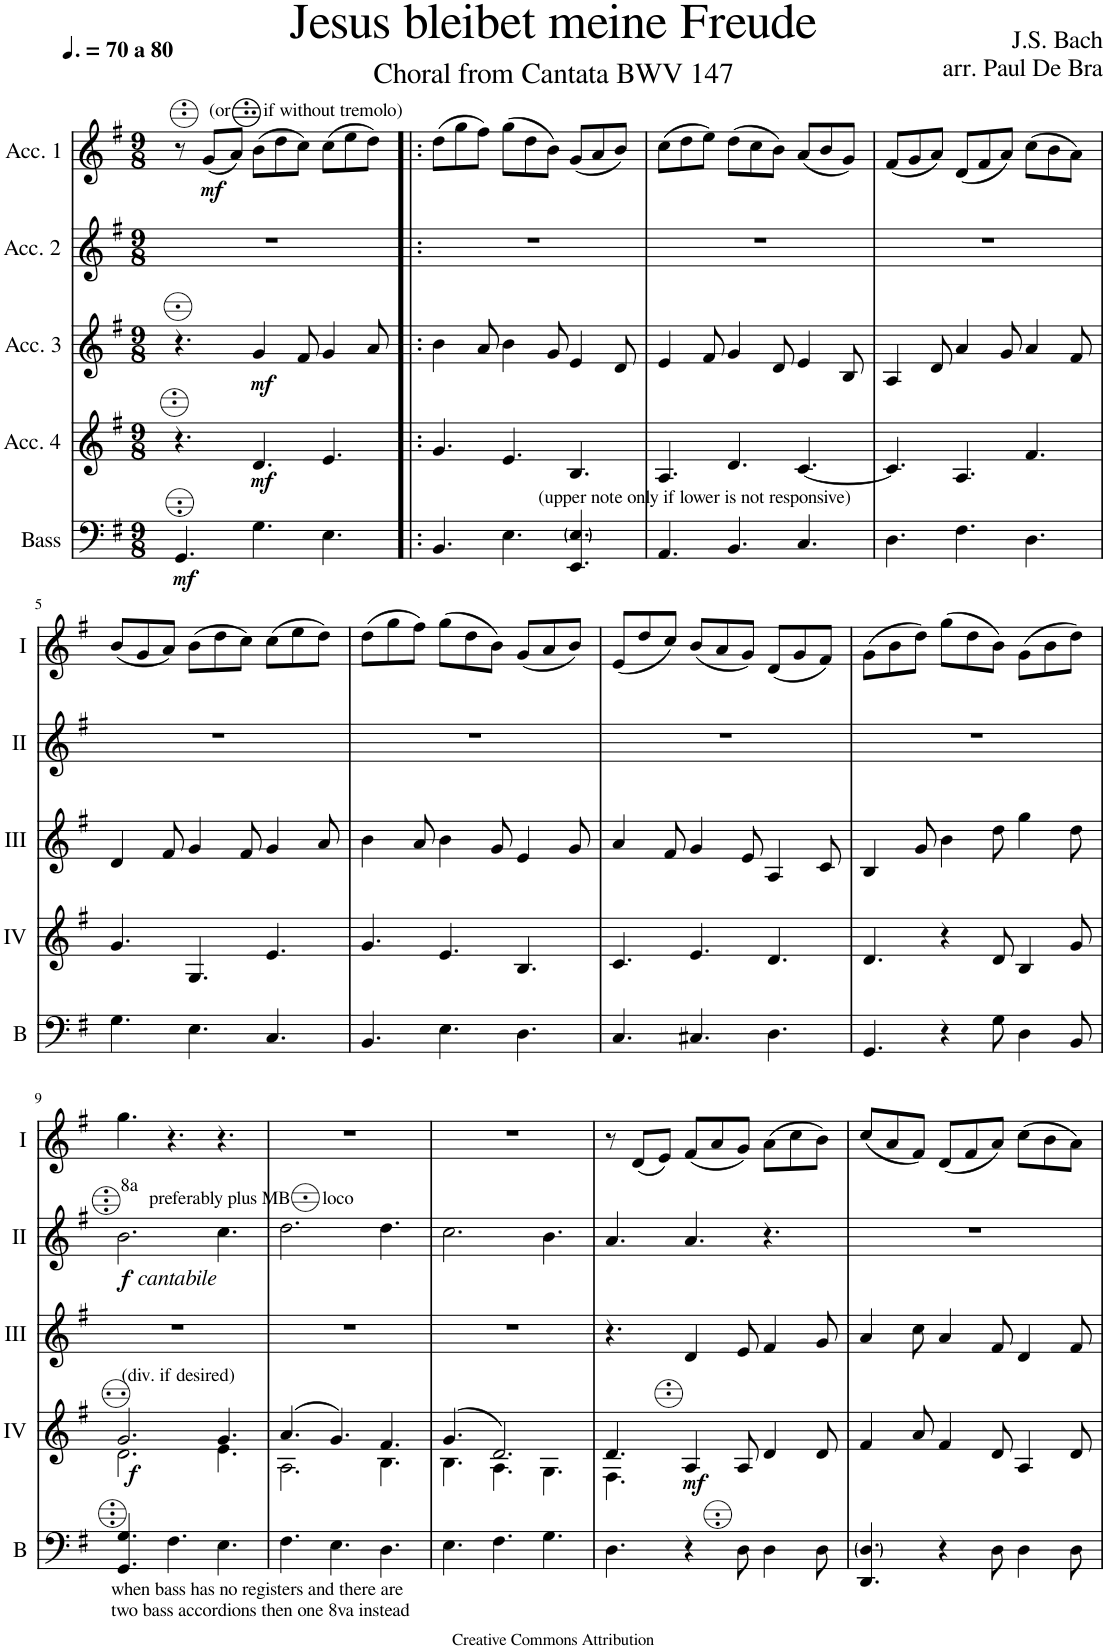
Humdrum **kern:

**kern	**dynam	**kern	**dynam	**kern	**dynam	**kern	**dynam	**kern	**dynam
*part5	*part5	*part4	*part4	*part3	*part3	*part2	*part2	*part1	*part1
*staff5	*staff5	*staff4	*staff4	*staff3	*staff3	*staff2	*staff2	*staff1	*staff1
*I"Bass	*	*I"Acc. 4	*	*I"Acc. 3	*	*I"Acc. 2	*	*I"Acc. 1	*
*I'B	*	*	*	*	*	*	*	*	*
*clefF4	*	*clefG2	*	*clefG2	*	*clefG2	*	*clefG2	*
*Trd7c12	*	*	*	*	*	*	*	*	*
*k[f#]	*	*k[f#]	*	*k[f#]	*	*k[f#]	*	*k[f#]	*
*M9/8	*	*M9/8	*	*M9/8	*	*M9/8	*	*M9/8	*
*MM105	*	*MM105	*	*MM105	*	*MM105	*	*MM105	*
=1	=1	=1	=1	=1	=1	=1	=1	=1	=1
!	!	!	!	!	!	!	!	!LO:TX:a:B:t=a 80	!
!	!LO:DY:b	!	!	!	!	!	!	!	!
4.GG/	mf	4.r	.	4.r	.	8%9r	.	8r	.
!	!	!	!	!	!	!	!	!LO:TX:a:t=(or       if without tremolo)	!
!	!	!	!	!	!	!	!	!	!LO:DY:b
.	.	.	.	.	.	.	.	(8g/L	mf
.	.	.	.	.	.	.	.	8a/J)	.
!	!	!	!LO:DY:b	!	!LO:DY:b	!	!	!	!
4.G\	.	4.d/	mf	4g/	mf	.	.	(8b\L	.
.	.	.	.	.	.	.	.	8dd\	.
.	.	.	.	8f#/	.	.	.	8cc\J)	.
4.E\	.	4.e/	.	4g/	.	.	.	(8cc\L	.
.	.	.	.	.	.	.	.	8ee\	.
.	.	.	.	8a/	.	.	.	8dd\J)	.
=2!|:	=2!|:	=2!|:	=2!|:	=2!|:	=2!|:	=2!|:	=2!|:	=2!|:	=2!|:
4.BB/	.	4.g/	.	4b\	.	8%9r	.	(8dd\L	.
.	.	.	.	.	.	.	.	8gg\	.
.	.	.	.	8a/	.	.	.	8ff#\J)	.
4.E\	.	4.e/	.	4b\	.	.	.	(8gg\L	.
.	.	.	.	.	.	.	.	8dd\	.
.	.	.	.	8g/	.	.	.	8b\J)	.
!LO:TX:a:t=(upper note only if lower is not responsive)	!	!	!	!	!	!	!	!	!
4.EE/ 4.E/	.	4.B/	.	4e/	.	.	.	(8g/L	.
.	.	.	.	.	.	.	.	8a/	.
.	.	.	.	8d/	.	.	.	8b/J)	.
=3	=3	=3	=3	=3	=3	=3	=3	=3	=3
4.AA/	.	4.A/	.	4e/	.	8%9r	.	(8cc\L	.
.	.	.	.	.	.	.	.	8dd\	.
.	.	.	.	8f#/	.	.	.	8ee\J)	.
4.BB/	.	4.d/	.	4g/	.	.	.	(8dd\L	.
.	.	.	.	.	.	.	.	8cc\	.
.	.	.	.	8d/	.	.	.	8b\J)	.
4.C/	.	[4.c/	.	4e/	.	.	.	(8a/L	.
.	.	.	.	.	.	.	.	8b/	.
.	.	.	.	8B/	.	.	.	8g/J)	.
=4	=4	=4	=4	=4	=4	=4	=4	=4	=4
4.D\	.	4.c/]	.	4A/	.	8%9r	.	(8f#/L	.
.	.	.	.	.	.	.	.	8g/	.
.	.	.	.	8d/	.	.	.	8a/J)	.
4.F#\	.	4.A/	.	4a/	.	.	.	(8d/L	.
.	.	.	.	.	.	.	.	8f#/	.
.	.	.	.	8g/	.	.	.	8a/J)	.
4.D\	.	4.f#/	.	4a/	.	.	.	(8cc\L	.
.	.	.	.	.	.	.	.	8b\	.
.	.	.	.	8f#/	.	.	.	8a\J)	.
!!LO:LB:g=z
=5	=5	=5	=5	=5	=5	=5	=5	=5	=5
4.G\	.	4.g/	.	4d/	.	8%9r	.	(8b/L	.
.	.	.	.	.	.	.	.	8g/	.
.	.	.	.	8f#/	.	.	.	8a/J)	.
4.E\	.	4.G/	.	4g/	.	.	.	(8b\L	.
.	.	.	.	.	.	.	.	8dd\	.
.	.	.	.	8f#/	.	.	.	8cc\J)	.
4.C/	.	4.e/	.	4g/	.	.	.	(8cc\L	.
.	.	.	.	.	.	.	.	8ee\	.
.	.	.	.	8a/	.	.	.	8dd\J)	.
=6	=6	=6	=6	=6	=6	=6	=6	=6	=6
4.BB/	.	4.g/	.	4b\	.	8%9r	.	(8dd\L	.
.	.	.	.	.	.	.	.	8gg\	.
.	.	.	.	8a/	.	.	.	8ff#\J)	.
4.E\	.	4.e/	.	4b\	.	.	.	(8gg\L	.
.	.	.	.	.	.	.	.	8dd\	.
.	.	.	.	8g/	.	.	.	8b\J)	.
4.D\	.	4.B/	.	4e/	.	.	.	(8g/L	.
.	.	.	.	.	.	.	.	8a/	.
.	.	.	.	8g/	.	.	.	8b/J)	.
=7	=7	=7	=7	=7	=7	=7	=7	=7	=7
4.C/	.	4.c/	.	4a/	.	8%9r	.	(8e/L	.
.	.	.	.	.	.	.	.	8dd/	.
.	.	.	.	8f#/	.	.	.	8cc/J)	.
4.C#X/	.	4.e/	.	4g/	.	.	.	(8b/L	.
.	.	.	.	.	.	.	.	8a/	.
.	.	.	.	8e/	.	.	.	8g/J)	.
4.D\	.	4.d/	.	4A/	.	.	.	(8d/L	.
.	.	.	.	.	.	.	.	8g/	.
.	.	.	.	8c/	.	.	.	8f#/J)	.
=8	=8	=8	=8	=8	=8	=8	=8	=8	=8
4.GG/	.	4.d/	.	4B/	.	8%9r	.	(8g\L	.
.	.	.	.	.	.	.	.	8b\	.
.	.	.	.	8g/	.	.	.	8dd\J)	.
4r	.	4r	.	4b\	.	.	.	(8gg\L	.
.	.	.	.	.	.	.	.	8dd\	.
8G\	.	8d/	.	8dd\	.	.	.	8b\J)	.
4D\	.	4B/	.	4gg\	.	.	.	(8g\L	.
.	.	.	.	.	.	.	.	8b\	.
8BB/	.	8g/	.	8dd\	.	.	.	8dd\J)	.
!!LO:LB:g=z
=9	=9	=9	=9	=9	=9	=9	=9	=9	=9
*	*	*^	*	*	*	*	*	*	*
!	!	!	!	!	!	!	!LO:TX:b:i:t=cantabile	!	!	!
!	!	!	!	!	!	!	!LO:TX:a:t=8a	!	!	!
!	!	!	!	!	!	!	!LO:TX:a:t=preferably plus MB       loco	!	!	!
!	!	!LO:TX:a:t=(div. if desired)	!	!	!	!	!	!	!	!
!LO:TX:b:t=when bass has no registers and there are	!	!	!	!	!	!	!	!	!	!
!LO:TX:b:t=two bass accordions then one 8va instead	!	!	!	!	!	!	!	!	!	!
!	!	!	!	!LO:DY:b	!	!	!	!LO:DY:b	!	!
4.GG/ 4.G/	.	2.g/	2.d\	f	8%9r	.	2.b\	f	4.gg\	.
4.F#\	.	.	.	.	.	.	.	.	4.r	.
4.E\	.	4.g/	4.e\	.	.	.	4.cc\	.	4.r	.
=10	=10	=10	=10	=10	=10	=10	=10	=10	=10	=10
4.F#\	.	(4.a/	2.A\	.	8%9r	.	2.dd\	.	8%9r	.
4.E\	.	4.g/)	.	.	.	.	.	.	.	.
4.D\	.	4.f#/	4.B\	.	.	.	4.dd\	.	.	.
=11	=11	=11	=11	=11	=11	=11	=11	=11	=11	=11
4.E\	.	(4.g/	4.B\	.	8%9r	.	2.cc\	.	8%9r	.
4.F#\	.	2.d/)	4.A\	.	.	.	.	.	.	.
4.G\	.	.	4.G\	.	.	.	4.b\	.	.	.
=12	=12	=12	=12	=12	=12	=12	=12	=12	=12	=12
4.D\	.	4.d/	4.F#\	.	4.r	.	4.a/	.	8r	.
.	.	.	.	.	.	.	.	.	(8d/L	.
.	.	.	.	.	.	.	.	.	8e/J)	.
!	!	!	!	!LO:DY:b	!	!	!	!	!	!
4r	.	4A/	4ryy	mf	4d/	.	4.a/	.	(8f#/L	.
.	.	.	.	.	.	.	.	.	8a/	.
8D\	.	8A/	2ryy	.	8e/	.	.	.	8g/J)	.
4D\	.	4d/	.	.	4f#/	.	4.r	.	(8a\L	.
.	.	.	.	.	.	.	.	.	8cc\	.
8D\	.	8d/	.	.	8g/	.	.	.	8b\J)	.
*	*	*v	*v	*	*	*	*	*	*	*
=13	=13	=13	=13	=13	=13	=13	=13	=13	=13
4.DD/ 4.D/	.	4f#/	.	4a/	.	8%9r	.	(8cc/L	.
.	.	.	.	.	.	.	.	8a/	.
.	.	8a/	.	8cc\	.	.	.	8f#/J)	.
4r	.	4f#/	.	4a/	.	.	.	(8d/L	.
.	.	.	.	.	.	.	.	8f#/	.
8D\	.	8d/	.	8f#/	.	.	.	8a/J)	.
4D\	.	4A/	.	4d/	.	.	.	(8cc\L	.
.	.	.	.	.	.	.	.	8b\	.
8D\	.	8d/	.	8f#/	.	.	.	8a\J)	.
=	=	=	=	=	=	=	=	=	=
*-	*-	*-	*-	*-	*-	*-	*-	*-	*-
